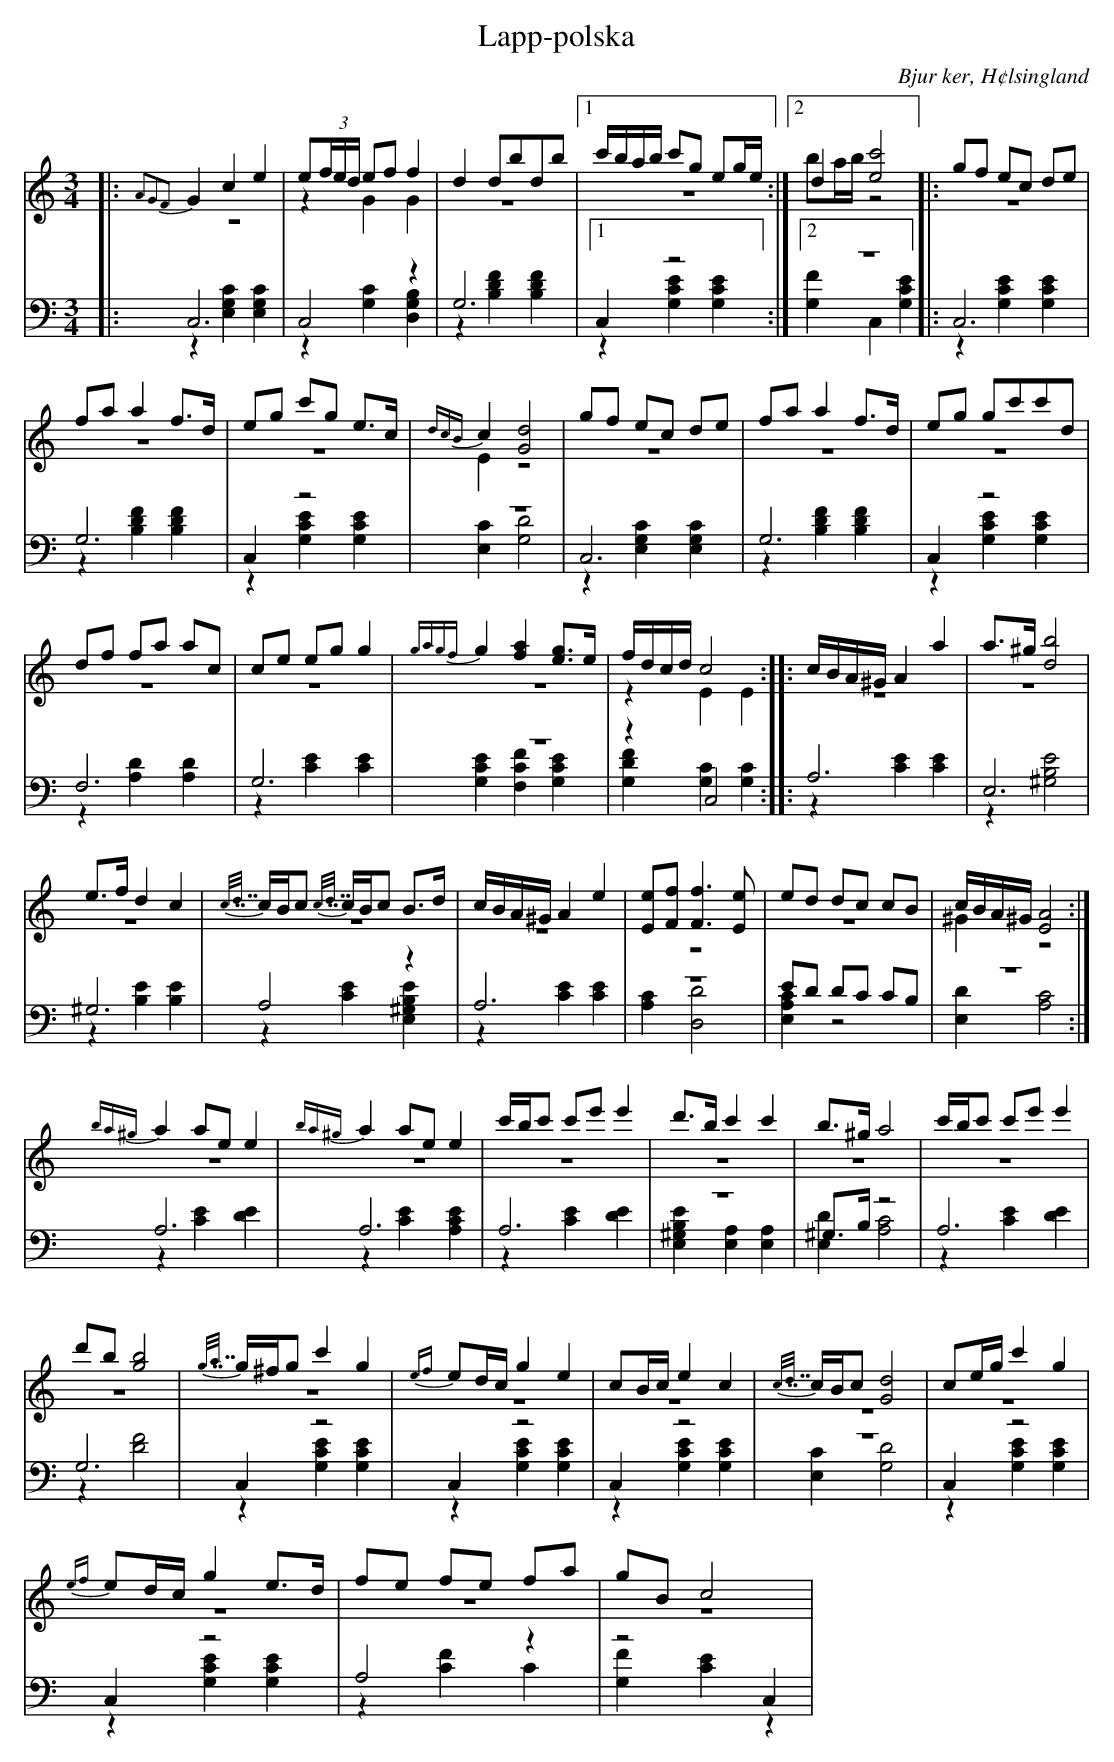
X:1
T: Lapp-polska
O: Bjur ker, H¢lsingland
M: 3/4
L: 1/8
K: C
V:1
V:2 merge
V:3
V:4 merge
V:1
|:{A2G2F2}G2 c2 e2|e(3f/e/d/ ef f2|d2 dbdb|1 c'/b/a/b/ c'g eg/e/:|2 d2 [e4c'4]|:gf ec de|
fa a2 f>d|eg c'g e>c|{d4/3c4/3B4/3}c2 [G4d4]|gf ec de|fa a2 f>d|eg gc'c'd|
df fa ac|ce eg g2|{g8/5a8/5g8/5f8/5}g2 [f2a2] [eg]>e|f/d/c/d/  c4::c/B/A/^G/ A2 a2|a>^g [d4b4]|
e>f d2 c2|{c7/8d7/8}c/B/c {c7/8d7/8}c/B/c B>d|c/B/A/^G/ A2 e2|[Ee][Ff] [F3f3] [Ee] |ed dc cB|c/B/A/^G/ [E4A4]:|
{ba^g}a2 ae e2|{ba^g}a2 ae e2|c'/b/c' c'e' e'2  |d'>b c'2 c'2|b>^g a4|c'/b/c' c'e' e'2|
d'b [g4b4]|{g7/8a7/8}g/^f/g c'2 g2|{ef}ed/c/ g2 e2|cB/c/ e2 c2|{c7/8d7/8}c/B/c [G4d4]|ce/g/ c'2 g2|
{ef}ed/c/ g2 e>d|fe fe fa|gB c4|
V:2
|:z6|z2 G2 G2|z6|1 z6:|2 ba/b/ z4|:z6|
z6|z6|E2 z4|z6|z6|z6|
z6|z6|z6|z2 E2 E2:||:z6|z6|
z6|z6|z6|z6|z6|^G2 z4:|
|z6|z6|z6|z6|z6|z6|
z6|z6|z6|z6|z6|z6|
z6|z6|z6|
V:3  clef=bass
|:C,6|C,4 z2|G,6|1 C,2 z4:|2 z6|:C,6|
G,6|C,2 z4|z6|C,6|G,6|C,2 z4|
F,6|G,6|z6|z2 C,4::A,6|E,6|
^G,6|A,4 z2|A,6|z6|ED DC CB,|z6:|
A,6|A,6|A,6|z6|^G,>B, z4|A,6|
G,6|C,2 z4|C,2 z4|C,2 z4|z6|C,2 z4|
C,2 z4|A,4 z2|z4 C,2|
V:4  clef=bass
|:z2 [E,2G,2C2] [E,2G,2C2]|z2 [G,2C2] [D,2G,2B,2]|z2 [B,2D2F2] [B,2D2F2]|1 z2 [G,2C2E2] [G,2C2E2]:|2 [G,2F2] C,2 [G,2C2E2]|:z2 [G,2C2E2] [G,2C2E2]|z2 [B,2D2F2] [B,2D2F2]|z2 [G,2C2E2] [G,2C2E2]|[E,2C2] [G,4D4]|z2 [E,2G,2C2] [E,2G,2C2]|z2 [B,2D2F2] [B,2D2F2]| z2 [G,2C2E2] [G,2C2E2]|
z2 [A,2D2] [A,2D2]|z2 [C2E2] [C2E2]|[G,2C2E2] [F,2C2F2] [G,2C2E2] |[G,2D2F2] [G,2C2] [G,2C2]::z2 [C2E2] [C2E2]|z2 [^G,4B,4E4]|
z2 [B,2E2] [B,2E2]|z2 [C2E2] [E,2^G,2B,2E2]|z2 [C2E2] [C2E2]|[A,2C2] [D,4D4]|[E,2A,2C2] z4|[E,2D2] [A,4C4]:|
z2 [C2E2] [D2E2]|z2 [C2E2] [A,2C2E2]|z2 [C2E2] [D2E2]|[E,2^G,2B,2E2] [A,2E,2] [A,2E,2]|[E,2D2] [A,4C4]|z2 [C2E2] [D2E2]|
z2 [D4F4]|z2 [G,2C2E2] [G,2C2E2]|z2 [G,2C2E2] [G,2C2E2]|z2 [G,2C2E2] [G,2C2E2]|[E,2C2] [G,4D4]|z2 [G,2C2E2] [G,2C2E2]|
z2 [G,2C2E2] [G,2C2E2]|z2 [C2F2] C2|[G,2F2] [C2E2] z2|
